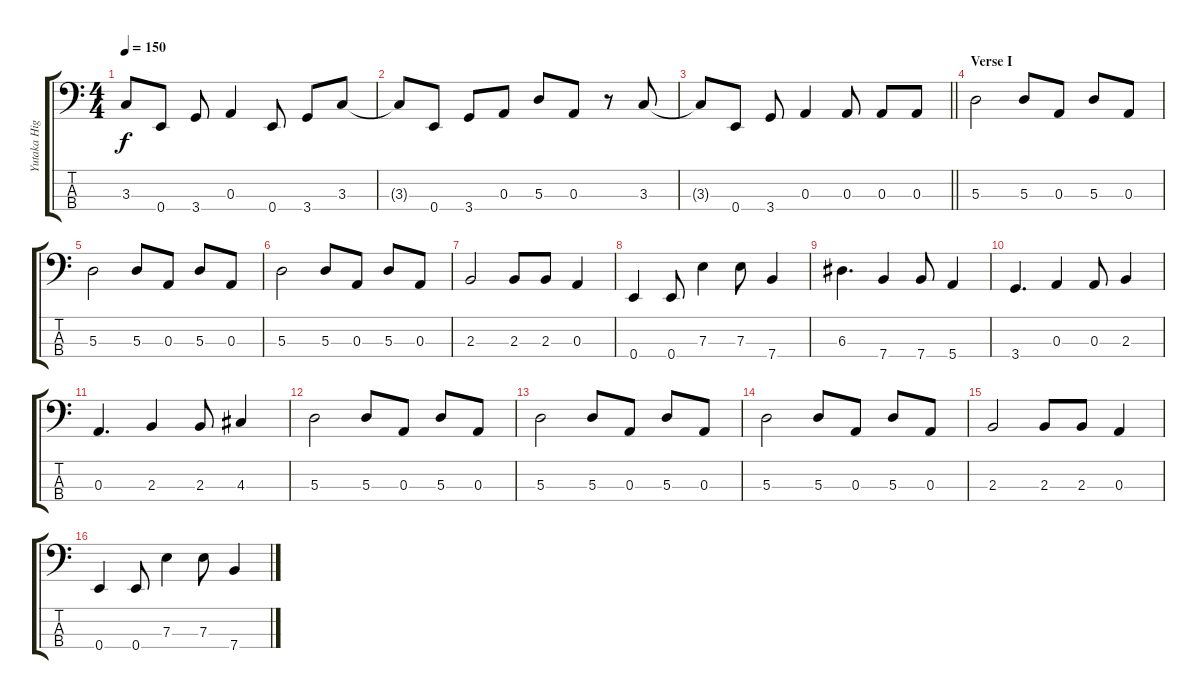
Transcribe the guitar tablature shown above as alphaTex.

\track ("Yutaka Higuchi" "Yutaka Hig") {instrument electricbasspick}
\staff {score tabs}
\tuning (G2 D2 A1 E1) {hide}
\ts (4 4)
\tempo 150
\clef f4
\ks c
3.3{t}.8{dy f} 0.4.8 3.4.8 0.3.4 0.4.8 3.4.8 3.3.8 |
3.3{t}.8 0.4.8 3.4.8 0.3.8 5.3.8 0.3.8 r.8 3.3.8 |
\barLineRight lightlight
3.3{t}.8 0.4.8 3.4.8 0.3.4 0.3.8 0.3.8 0.3.8 |
\section ("" "Verse I")
5.3.2 5.3.8 0.3.8 5.3.8 0.3.8 |
5.3.2 5.3.8 0.3.8 5.3.8 0.3.8 |
5.3.2 5.3.8 0.3.8 5.3.8 0.3.8 |
2.3.2 2.3.8 2.3.8 0.3.4 |
0.4.4 0.4.8 7.3.4 7.3.8 7.4.4 |
6.3.4{d} 7.4.4 7.4.8 5.4.4 |
3.4.4{d} 0.3.4 0.3.8 2.3.4 |
0.3.4{d} 2.3.4 2.3.8 4.3.4 |
5.3.2 5.3.8 0.3.8 5.3.8 0.3.8 |
5.3.2 5.3.8 0.3.8 5.3.8 0.3.8 |
5.3.2 5.3.8 0.3.8 5.3.8 0.3.8 |
2.3.2 2.3.8 2.3.8 0.3.4 |
0.4.4 0.4.8 7.3.4 7.3.8 7.4.4
